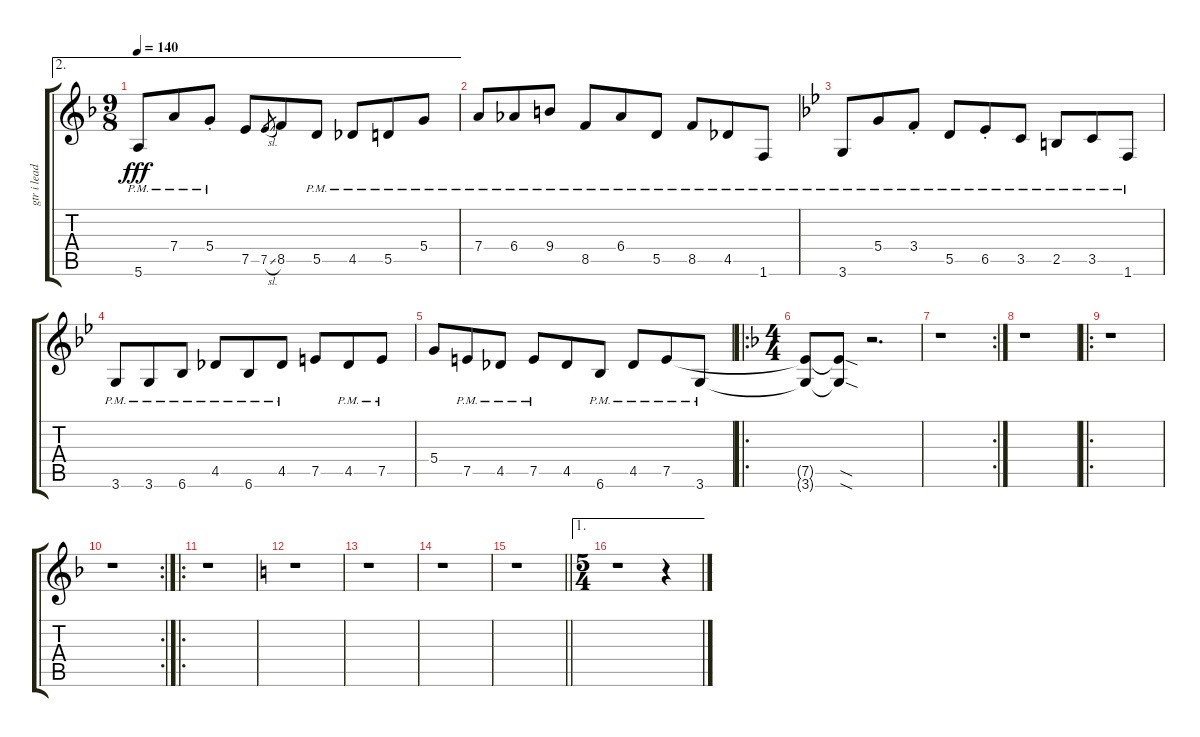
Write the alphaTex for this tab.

\track ("gtr i lead" "gtr i lead") {instrument overdrivenguitar}
\staff {score tabs}
\tuning (E4 B3 G3 D3 A2 E2) {hide}
\ae 2
\ts (9 8)
\tempo 140
\clef g2
\ks f
5.6{pm}.8{dy fff} 7.4{pm}.8 5.4{pm st}.8 7.5.8 7.5{sl}.8{gr} 8.5.8 5.5{pm}.8 4.5{pm}.8 5.5{pm}.8 5.4{pm}.8 |
7.4{pm}.8 6.4{pm}.8 9.4{pm}.8 8.5{pm}.8 6.4{pm}.8 5.5{pm}.8 8.5{pm}.8 4.5{pm}.8 1.6{pm}.8 |
\ks bb
3.6{pm}.8 5.4{pm}.8 3.4{pm st}.8 5.5{pm}.8 6.5{pm st}.8 3.5{pm}.8 2.5{pm}.8 3.5{pm}.8 1.6{pm}.8 |
3.6{pm}.8 3.6{pm}.8 6.6{pm}.8 4.5{pm}.8 6.6{pm}.8 4.5{pm}.8 7.5.8 4.5{pm}.8 7.5{pm}.8 |
5.4.8 7.5{pm}.8 4.5{pm}.8 7.5{pm}.8 4.5.8 6.6{pm}.8 4.5{pm}.8 7.5{pm}.8 3.6{pm}.8 |
\ro
\ts (4 4)
\ks f
(7.5{t} 3.6{t}).8 (7.5{sod t} 3.6{sod t}).8 r.2{d} |
\rc 2
r.1 |
r.1 |
\ro
r.1 |
\rc 2
r.1 |
\ro
r.1 |
\ks c
r.1 |
r.1 |
r.1 |
\barLineRight lightlight
r.1 |
\ae 1
\ts (5 4)
r.1 r.4
